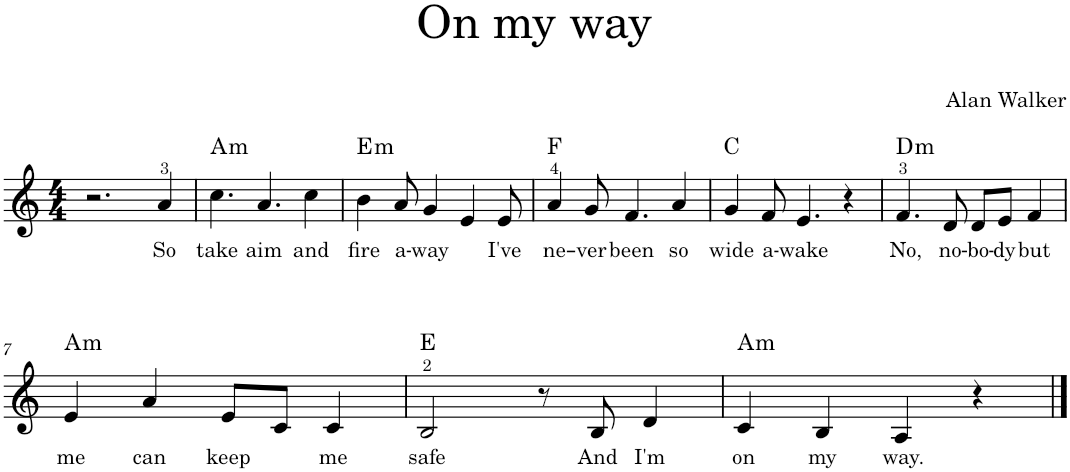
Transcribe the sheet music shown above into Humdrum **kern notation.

**kern	**text	**harte
*part1	*part1	*part1
*staff1	*staff1	*
*I"Piano	*	*
*I'Pno.	*	*
*clefG2	*	*
*k[]	*	*
*M4/4	*	*
=1	=1	=1
2.r	.	.
!	!LO:LY:b	!
4a/	So	.
=2	=2	=2
!	!LO:LY:b	!LO:H:kt=m
4.cc\	take	A:min
!	!LO:LY:b	!
4.a/	aim	.
!	!LO:LY:b	!
4cc\	and	.
=3	=3	=3
!	!LO:LY:b	!LO:H:kt=m
4b\	fire	E:min
!	!LO:LY:b	!
8a/	a-	.
!	!LO:LY:b	!
4g/	-way	.
4e/	.	.
!	!LO:LY:b	!
8e/	I've	.
=4	=4	=4
!	!LO:LY:b	!
4a/	ne-	F:maj
!	!LO:LY:b	!
8g/	-ver	.
!	!LO:LY:b	!
4.f/	been	.
!	!LO:LY:b	!
4a/	so	.
=5	=5	=5
!	!LO:LY:b	!
4g/	wide	C:maj
!	!LO:LY:b	!
8f/	a-	.
!	!LO:LY:b	!
4.e/	-wake	.
4r	.	.
=6	=6	=6
!	!LO:LY:b	!LO:H:kt=m
4.f/	No,	D:min
!	!LO:LY:b	!
8d/	no-	.
!	!LO:LY:b	!
8d/L	-bo-	.
!	!LO:LY:b	!
8e/J	-dy	.
!	!LO:LY:b	!
4f/	but	.
!!LO:LB:g=z
=7	=7	=7
!	!LO:LY:b	!LO:H:kt=m
4e/	me	A:min
!	!LO:LY:b	!
4a/	can	.
!	!LO:LY:b	!
8e/L	keep	.
8c/J	.	.
!	!LO:LY:b	!
4c/	me	.
=8	=8	=8
!	!LO:LY:b	!
2B/	safe	E:maj
8r	.	.
!	!LO:LY:b	!
8B/	And	.
!	!LO:LY:b	!
4d/	I'm	.
=9	=9	=9
!	!LO:LY:b	!LO:H:kt=m
4c/	on	A:min
!	!LO:LY:b	!
4B/	my	.
!	!LO:LY:b	!
4A/	way.	.
4r	.	.
==	==	==
*-	*-	*-
